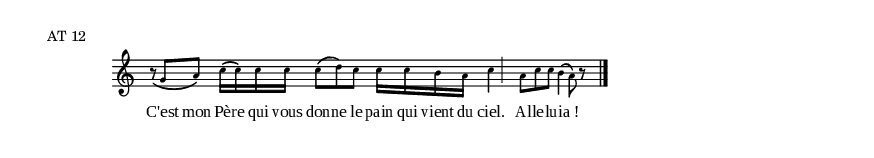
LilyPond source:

\version "2.12.0"
 \include "definitions.ly"
\markup {AT  12}


\relative c'' { 
	\new Staff {
		\cadenzaOn
		
		\set Staff.instrumentName = \markup{ \center-column {  } }
		\times 2/3 { r8_\( g[ a]\) }
		c16[\( c\) c c]
		\times 2/3 { c8[\( d\) c] }
		c16[ c b a] c4 \cesure \pespace
		\times 2/3 {a8[ c c]} \stemDown b4\( a8\) r8
		\endBar
	}

	\addlyrics {
		C'est mon Pè -- re qui vous don -- ne le pain qui vient du ciel. "Al" -- le -- lu -- "ia !"_ _

		\markup { \citation #"Jn 6" } }
	
	
}


